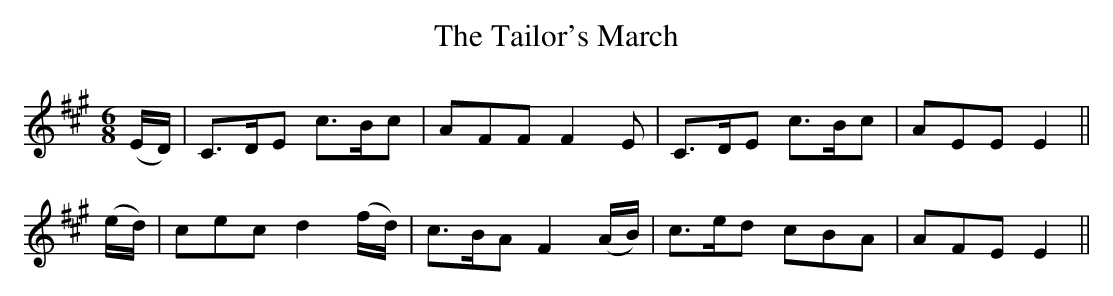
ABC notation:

X:1
T:Tailor's March, The
M:6/8
L:1/8
K:A
(E/D/)|C>DE c>Bc|AFF F2E|C>DE c>Bc|AEE E2||
(e/d/)|cec d2 (f/d/)|c>BA F2 (A/B/)|c>ed cBA|AFE E2||
